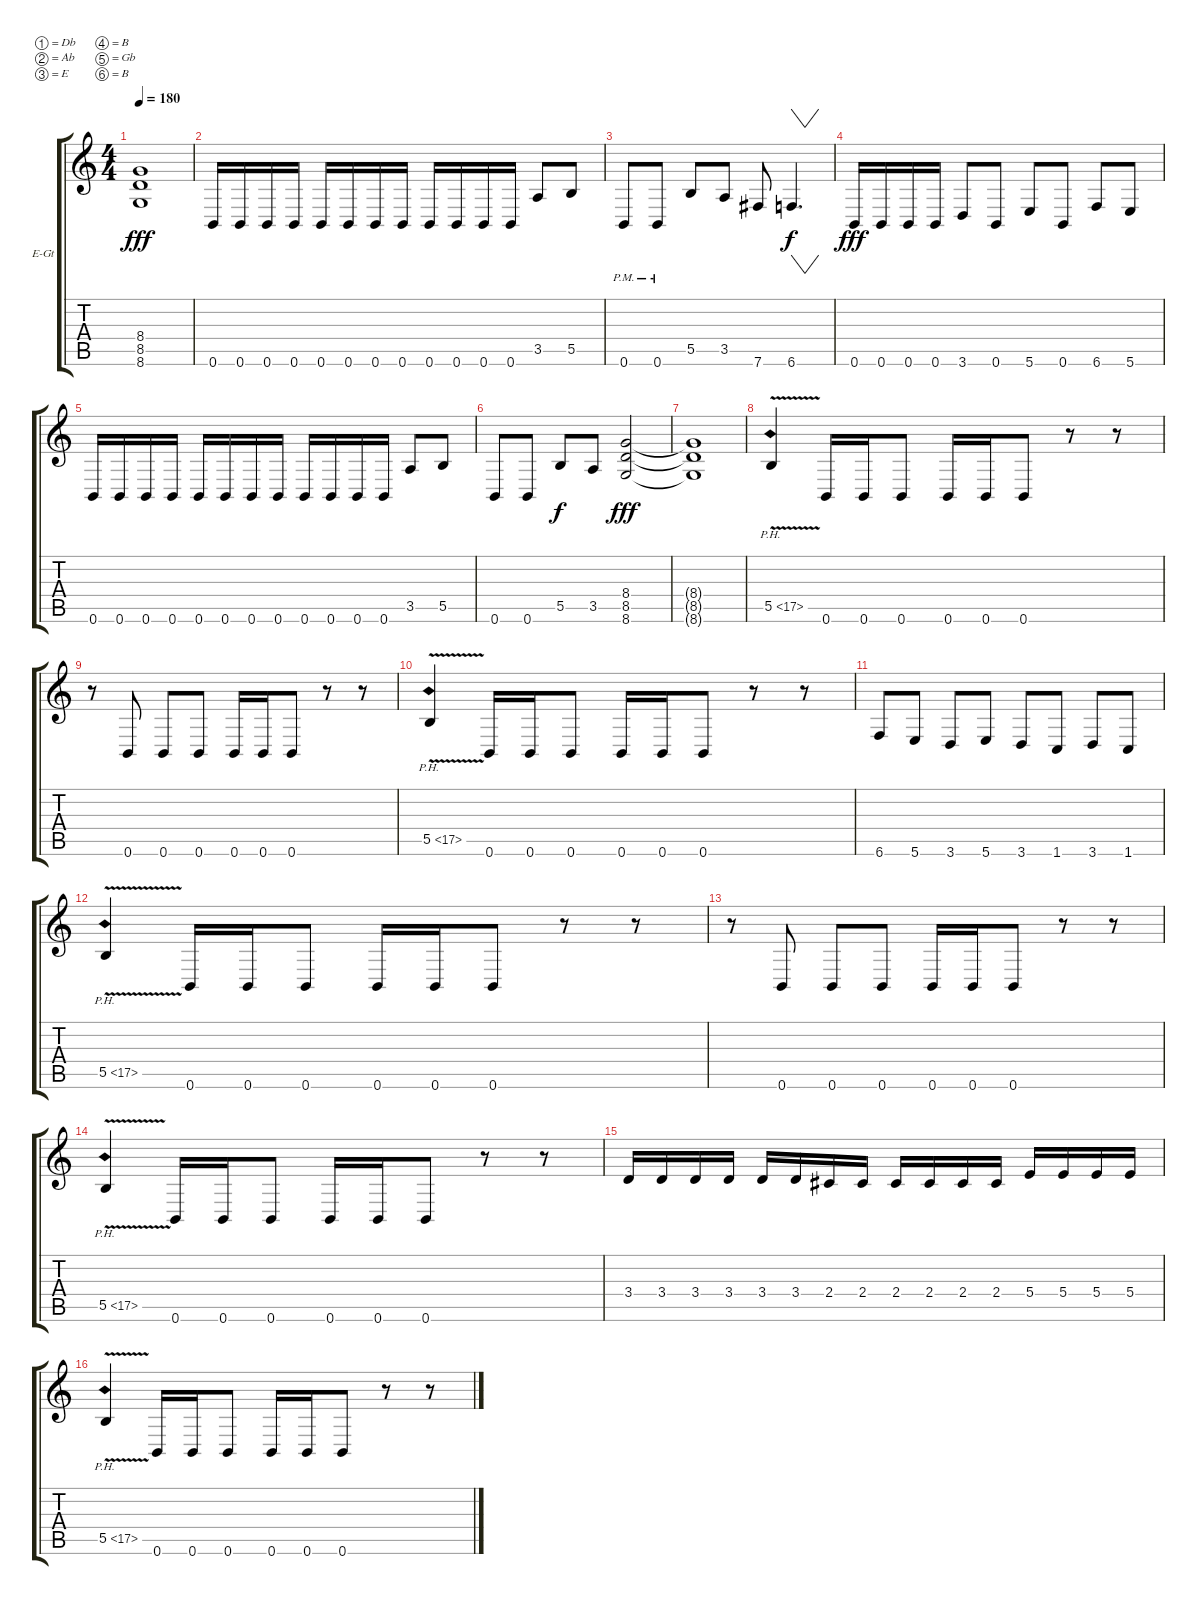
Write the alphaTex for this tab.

\bracketExtendMode groupsimilarinstruments
\firstSystemTrackNameOrientation horizontal
\otherSystemsTrackNameOrientation horizontal
\track ("Guitar #1" "E-Gt") {instrument distortionguitar}
\staff {score tabs}
\tuning (Db4 Ab3 E3 B2 Gb2 B1)
\ts (4 4)
\tempo 180
\clef g2
\ks c
(8.4{t} 8.5{t} 8.6{t}).1{dy fff} |
0.6.16 0.6.16 0.6.16 0.6.16 0.6.16 0.6.16 0.6.16 0.6.16 0.6.16 0.6.16 0.6.16 0.6.16 3.5.8 5.5.8 |
0.6{pm}.8 0.6{pm}.8 5.5.8 3.5.8 7.6.8 6.6.4{vw d dy f} |
0.6.16{dy fff} 0.6.16 0.6.16 0.6.16 3.6.8 0.6.8 5.6.8 0.6.8 6.6.8 5.6.8 |
0.6.16 0.6.16 0.6.16 0.6.16 0.6.16 0.6.16 0.6.16 0.6.16 0.6.16 0.6.16 0.6.16 0.6.16 3.5.8 5.5.8 |
0.6.8 0.6.8 5.5.8{dy f} 3.5.8 (8.4 8.5 8.6).2{dy fff} |
(8.4{t} 8.5{t} 8.6{t}).1 |
5.5{ph 12 v}.4 0.6.16 0.6.16 0.6.8 0.6.16 0.6.16 0.6.8 r.8 r.8 |
r.8 0.6.8 0.6.8 0.6.8 0.6.16 0.6.16 0.6.8 r.8 r.8 |
5.5{ph 12 v}.4 0.6.16 0.6.16 0.6.8 0.6.16 0.6.16 0.6.8 r.8 r.8 |
6.6.8 5.6.8 3.6.8 5.6.8 3.6.8 1.6.8 3.6.8 1.6.8 |
5.5{ph 12 v}.4 0.6.16 0.6.16 0.6.8 0.6.16 0.6.16 0.6.8 r.8 r.8 |
r.8 0.6.8 0.6.8 0.6.8 0.6.16 0.6.16 0.6.8 r.8 r.8 |
5.5{ph 12 v}.4 0.6.16 0.6.16 0.6.8 0.6.16 0.6.16 0.6.8 r.8 r.8 |
3.4.16 3.4.16 3.4.16 3.4.16 3.4.16 3.4.16 2.4.16 2.4.16 2.4.16 2.4.16 2.4.16 2.4.16 5.4.16 5.4.16 5.4.16 5.4.16 |
5.5{ph 12 v}.4 0.6.16 0.6.16 0.6.8 0.6.16 0.6.16 0.6.8 r.8 r.8
